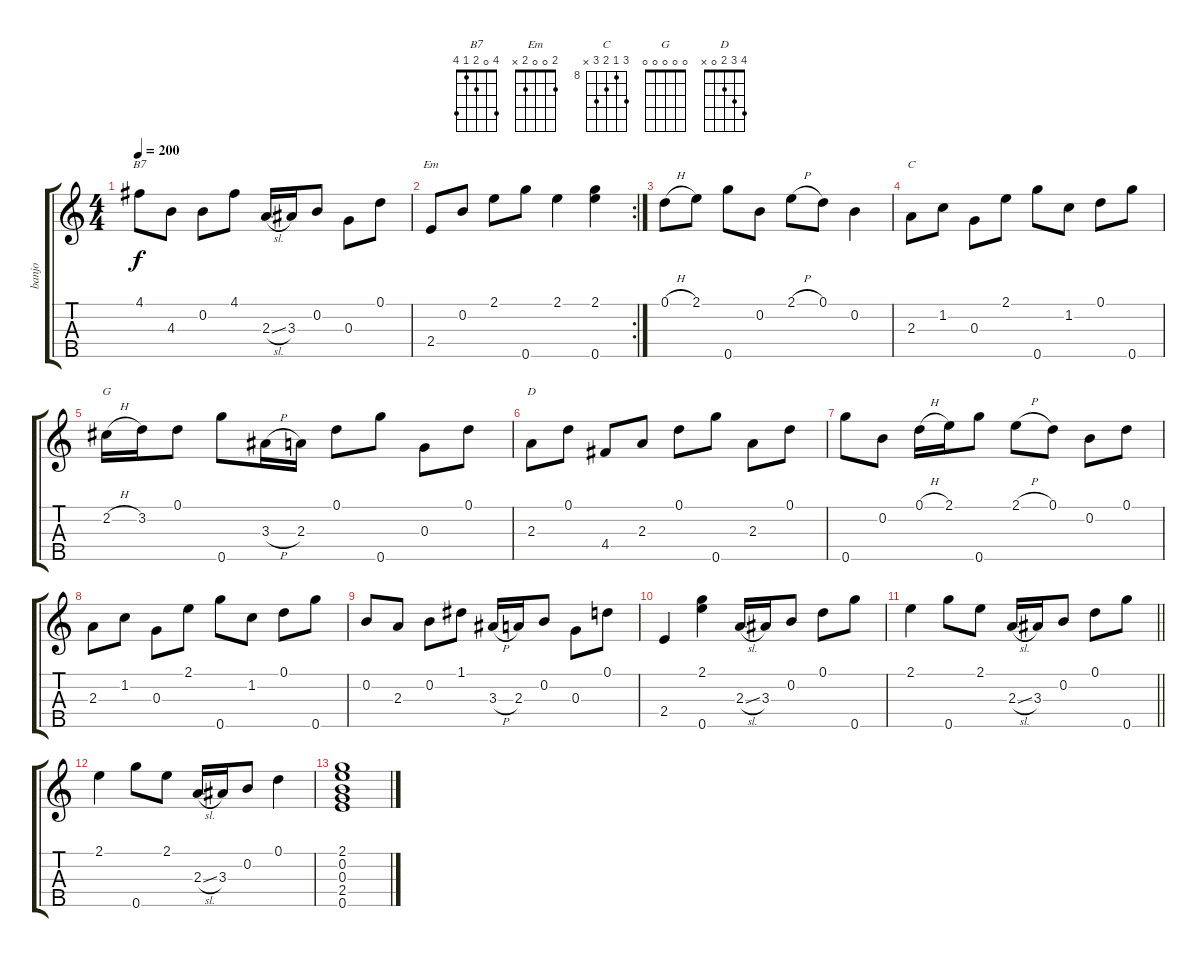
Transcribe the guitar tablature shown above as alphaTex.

\track ("banjo" "banjo") {instrument banjo}
\staff {score tabs}
\tuning (D4 B3 G3 D3 G4) {hide}
\displaytranspose 12
\chord ("B7" 4 0 2 1 4)
\chord ("Em" 2 0 0 2 x)
\chord ("C" 10 8 9 10 x) {firstfret 8}
\chord ("G" 0 0 0 0 0)
\chord ("D" 4 3 2 0 x)
\ts (4 4)
\tempo 200
\clef g2
\ks c
4.1.8{ch "B7" dy f} 4.3.8 0.2.8 4.1.8 2.3{sl}.16 3.3.16 0.2.8 0.3.8 0.1.8 |
\rc 2
2.4.8{ch "Em"} 0.2.8 2.1.8 0.5.8 2.1.4 (2.1 0.5).4 |
0.1{h}.8 2.1.8 0.5.8 0.2.8 2.1{h}.8 0.1.8 0.2.4 |
2.3.8{ch "C"} 1.2.8 0.3.8 2.1.8 0.5.8 1.2.8 0.1.8 0.5.8 |
2.2{h}.16{ch "G"} 3.2.16 0.1.8 0.5.8 3.3{h}.16 2.3.16 0.1.8 0.5.8 0.3.8 0.1.8 |
2.3.8{ch "D"} 0.1.8 4.4.8 2.3.8 0.1.8 0.5.8 2.3.8 0.1.8 |
0.5.8 0.2.8 0.1{h}.16 2.1.16 0.5.8 2.1{h}.8 0.1.8 0.2.8 0.1.8 |
2.3.8 1.2.8 0.3.8 2.1.8 0.5.8 1.2.8 0.1.8 0.5.8 |
0.2.8 2.3.8 0.2.8 1.1.8 3.3{h}.16 2.3.16 0.2.8 0.3.8 0.1.8 |
2.4.4 (2.1 0.5).4 2.3{sl}.16 3.3.16 0.2.8 0.1.8 0.5.8 |
\barLineRight lightlight
2.1.4 0.5.8 2.1.8 2.3{sl}.16 3.3.16 0.2.8 0.1.8 0.5.8 |
2.1.4 0.5.8 2.1.8 2.3{sl}.16 3.3.16 0.2.8 0.1.4 |
(2.1 0.2 0.3 2.4 0.5).1
